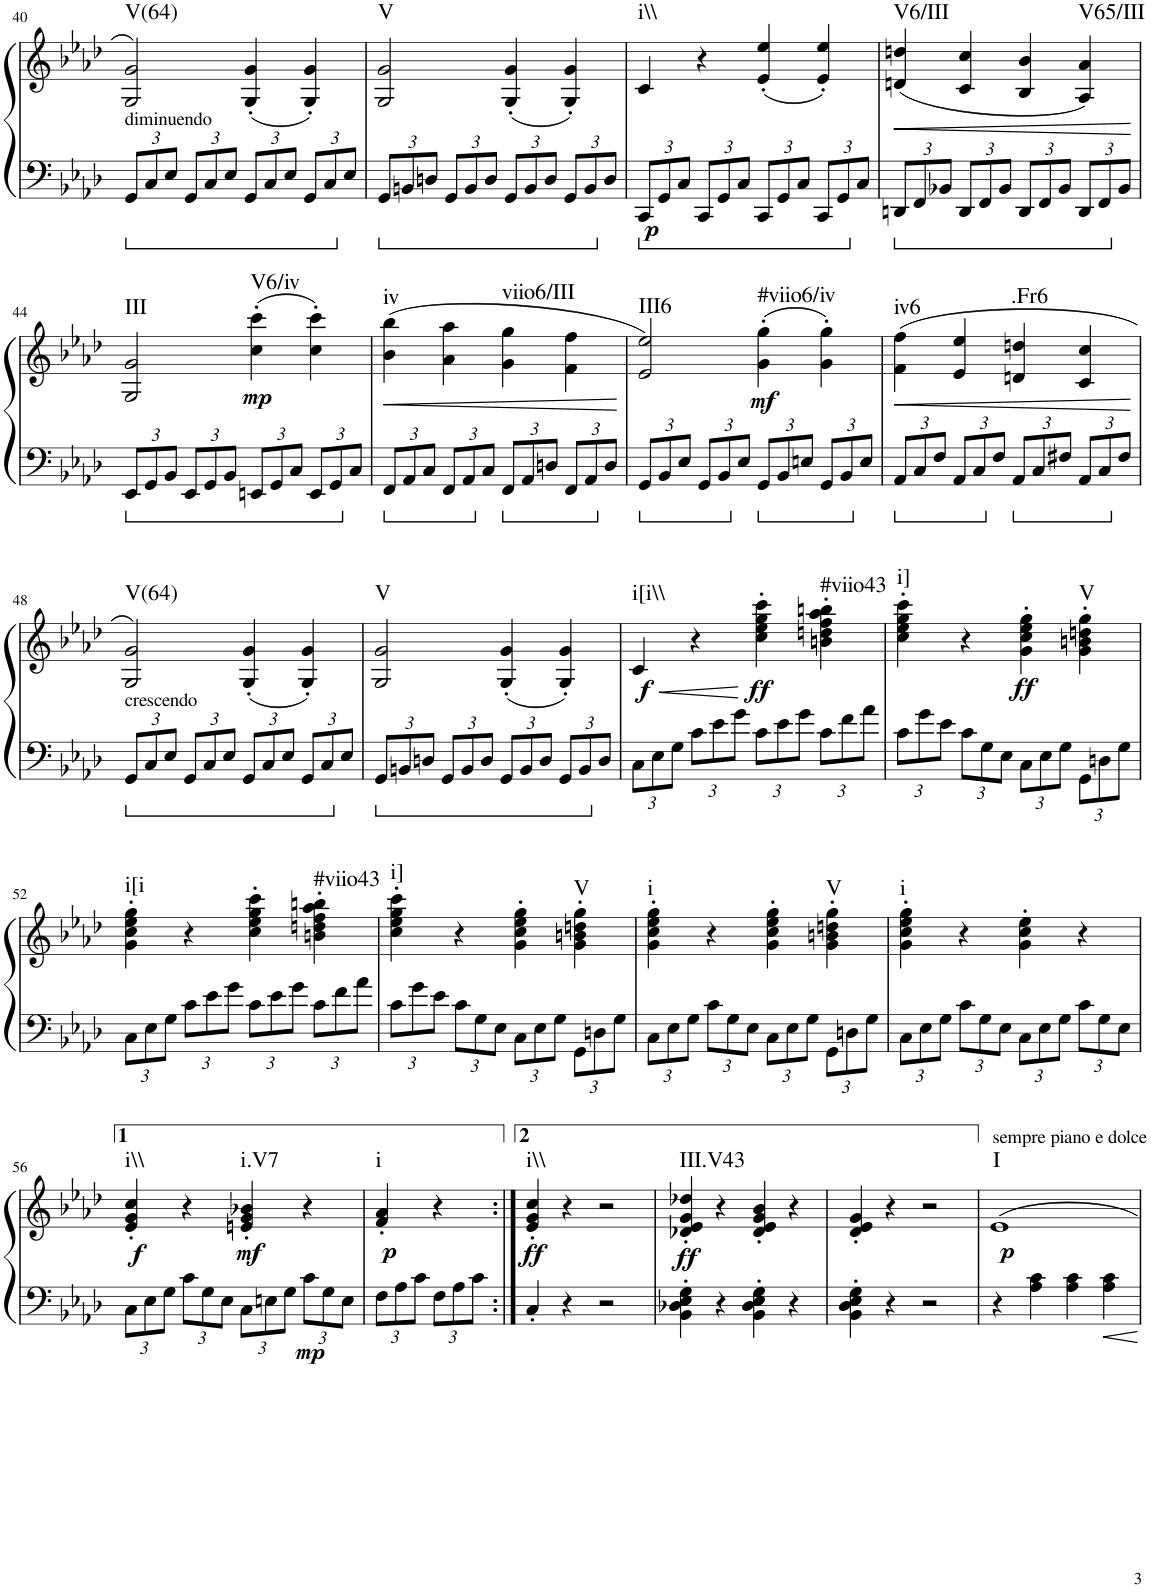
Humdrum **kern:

**kern	**kern	**dynam	**harte
*part1	*part1	*part1	*part1
*staff2	*staff1	*staff1/2	*
*I"Piano	*	*	*
*I'Pno.	*	*	*
!!LO:PB:g=z
*clefF4	*clefG2	*	*
*k[b-e-a-d-]	*k[b-e-a-d-]	*	*
*A-:	*A-:	*	*
*M2/2	*M2/2	*	*
*met(c|)	*met(c|)	*	*
*Xbrackettup	*	*	*
=40	=40	=40	=40
!	!LO:TX:b:t=diminuendo	!	!LO:H:kt=V(64)
12GG/L	2G/ 2g/	.	N
12C/	.	.	.
12E-/J	.	.	.
12GG/L	.	.	.
12C/	.	.	.
12E-/J	.	.	.
12GG/L	(4G/' 4g/'	.	.
12C/	.	.	.
12E-/J	.	.	.
12GG/L	4G/' 4g/')	.	.
12C/	.	.	.
12E-/J	.	.	.
=41	=41	=41	=41
!	!	!	!LO:H:kt=V
12GG/L	2G/ 2g/	.	N
12BBn/	.	.	.
12Dn/J	.	.	.
12GG/L	.	.	.
12BB/	.	.	.
12D/J	.	.	.
12GG/L	(4G/' 4g/'	.	.
12BB/	.	.	.
12D/J	.	.	.
12GG/L	4G/' 4g/')	.	.
12BB/	.	.	.
12D/J	.	.	.
=42	=42	=42	=42
!	!	!LO:DY:b=2	!LO:H:kt=i\\
12CC/L	4c/	p	N
12GG/	.	.	.
12C/J	.	.	.
12CC/L	4r	.	.
12GG/	.	.	.
12C/J	.	.	.
12CC/L	(4e-/' 4ee-/'	.	.
12GG/	.	.	.
12C/J	.	.	.
12CC/L	4e-/' 4ee-/')	.	.
12GG/	.	.	.
12C/J	.	.	.
=43	=43	=43	=43
!	!	!LO:HP:b	!LO:H:kt=V6/III
12DDn/L	(4dn/ 4ddn/	<	N
12FF/	.	.	.
12BB-X/J	.	.	.
12DD/L	4c/ 4cc/	.	.
12FF/	.	.	.
12BB-/J	.	.	.
12DD/L	4B-/ 4b-/	.	.
12FF/	.	.	.
12BB-/J	.	.	.
!	!	!	!LO:H:kt=V65/III
12DD/L	4A-/ 4a-/)	.	N
12FF/	.	.	.
12BB-/J	.	.	.
.	.	[	.
!!LO:LB:g=z
=44	=44	=44	=44
!	!	!	!LO:H:kt=III
12EE-/L	2G/ 2g/	.	N
12GG/	.	.	.
12BB-/J	.	.	.
12EE-/L	.	.	.
12GG/	.	.	.
12BB-/J	.	.	.
!	!	!LO:DY:b	!LO:H:kt=V6/iv
12EEn/L	(4cc\' 4ccc\'	mp	N
12GG/	.	.	.
12C/J	.	.	.
12EE/L	4cc\' 4ccc\')	.	.
12GG/	.	.	.
12C/J	.	.	.
=45	=45	=45	=45
!	!	!LO:HP:b	!LO:H:kt=iv
12FF/L	(4b-\ 4bb-\	<	N
12AA-/	.	.	.
12C/J	.	.	.
12FF/L	4a-\ 4aa-\	.	.
12AA-/	.	.	.
12C/J	.	.	.
!	!	!	!LO:H:kt=viio6/III
12FF/L	4g\ 4gg\	.	N
12AA-/	.	.	.
12Dn/J	.	.	.
12FF/L	4f\ 4ff\	.	.
12AA-/	.	.	.
12D/J	.	.	.
.	.	[	.
=46	=46	=46	=46
!	!	!	!LO:H:kt=III6
12GG/L	2e-/ 2ee-/)	.	N
12BB-/	.	.	.
12E-/J	.	.	.
12GG/L	.	.	.
12BB-/	.	.	.
12E-/J	.	.	.
!	!	!LO:DY:b	!LO:H:kt=#viio6/iv
12GG/L	(4g\' 4gg\'	mf	N
12BB-/	.	.	.
12En/J	.	.	.
12GG/L	4g\' 4gg\')	.	.
12BB-/	.	.	.
12E/J	.	.	.
=47	=47	=47	=47
!	!	!LO:HP:b	!LO:H:kt=iv6
12AA-/L	(4f\ 4ff\	<	N
12C/	.	.	.
12F/J	.	.	.
12AA-/L	4e-/ 4ee-/	.	.
12C/	.	.	.
12F/J	.	.	.
!	!	!	!LO:H:kt=.Fr6
12AA-/L	4dn/ 4ddn/	.	N
12C/	.	.	.
12F#X/J	.	.	.
12AA-/L	4c/ 4cc/	.	.
12C/	.	.	.
12F#/J	.	.	.
.	.	[	.
!!LO:LB:g=z
=48	=48	=48	=48
!	!LO:TX:b:t=crescendo	!	!LO:H:kt=V(64)
12GG/L	2G/ 2g/)	.	N
12C/	.	.	.
12E-/J	.	.	.
12GG/L	.	.	.
12C/	.	.	.
12E-/J	.	.	.
12GG/L	(4G/' 4g/'	.	.
12C/	.	.	.
12E-/J	.	.	.
12GG/L	4G/' 4g/')	.	.
12C/	.	.	.
12E-/J	.	.	.
=49	=49	=49	=49
!	!	!	!LO:H:kt=V
12GG/L	2G/ 2g/	.	N
12BBn/	.	.	.
12Dn/J	.	.	.
12GG/L	.	.	.
12BB/	.	.	.
12D/J	.	.	.
12GG/L	(4G/' 4g/'	.	.
12BB/	.	.	.
12D/J	.	.	.
12GG/L	4G/' 4g/')	.	.
12BB/	.	.	.
12D/J	.	.	.
=50	=50	=50	=50
!	!	!LO:HP:b	!
!	!	!LO:DY:n=1:b	!LO:H:kt=i[i\\
12C\L	4c/	< f	N
12E-\	.	.	.
12G\J	.	.	.
12c\L	4r	.	.
12e-\	.	.	.
12g\J	.	.	.
!	!	!LO:DY:n=2:b	!
12c\L	4cc\' 4ee-\' 4gg\' 4ccc\'	[ ff	.
12e-\	.	.	.
12g\J	.	.	.
!	!	!	!LO:H:kt=#viio43
12c\L	4bn\' 4ddn\' 4ff\' 4aa-\' 4bbn\'	.	N
12f\	.	.	.
12a-\J	.	.	.
=51	=51	=51	=51
!	!	!	!LO:H:kt=i]
12c\L	4cc\' 4ee-\' 4gg\' 4ccc\'	.	N
12g\	.	.	.
12e-\J	.	.	.
12c\L	4r	.	.
12G\	.	.	.
12E-\J	.	.	.
!	!	!LO:DY:b	!
12C\L	4g\' 4cc\' 4ee-\' 4gg\'	ff	.
12E-\	.	.	.
12G\J	.	.	.
!	!	!	!LO:H:kt=V
12GG\L	4g\' 4bn\' 4ddn\' 4gg\'	.	N
12Dn\	.	.	.
12G\J	.	.	.
!!LO:LB:g=z
=52	=52	=52	=52
!	!	!	!LO:H:kt=i[i
12C\L	4g\' 4cc\' 4ee-\' 4gg\'	.	N
12E-\	.	.	.
12G\J	.	.	.
12c\L	4r	.	.
12e-\	.	.	.
12g\J	.	.	.
12c\L	4cc\' 4ee-\' 4gg\' 4ccc\'	.	.
12e-\	.	.	.
12g\J	.	.	.
!	!	!	!LO:H:kt=#viio43
12c\L	4bn\' 4ddn\' 4ff\' 4aa-\' 4bbn\'	.	N
12f\	.	.	.
12a-\J	.	.	.
=53	=53	=53	=53
!	!	!	!LO:H:kt=i]
12c\L	4cc\' 4ee-\' 4gg\' 4ccc\'	.	N
12g\	.	.	.
12e-\J	.	.	.
12c\L	4r	.	.
12G\	.	.	.
12E-\J	.	.	.
12C\L	4g\' 4cc\' 4ee-\' 4gg\'	.	.
12E-\	.	.	.
12G\J	.	.	.
!	!	!	!LO:H:kt=V
12GG\L	4g\' 4bn\' 4ddn\' 4gg\'	.	N
12Dn\	.	.	.
12G\J	.	.	.
=54	=54	=54	=54
!	!	!	!LO:H:kt=i
12C\L	4g\' 4cc\' 4ee-\' 4gg\'	.	N
12E-\	.	.	.
12G\J	.	.	.
12c\L	4r	.	.
12G\	.	.	.
12E-\J	.	.	.
12C\L	4g\' 4cc\' 4ee-\' 4gg\'	.	.
12E-\	.	.	.
12G\J	.	.	.
!	!	!	!LO:H:kt=V
12GG\L	4g\' 4bn\' 4ddn\' 4gg\'	.	N
12Dn\	.	.	.
12G\J	.	.	.
=55	=55	=55	=55
!	!	!	!LO:H:kt=i
12C\L	4g\' 4cc\' 4ee-\' 4gg\'	.	N
12E-\	.	.	.
12G\J	.	.	.
12c\L	4r	.	.
12G\	.	.	.
12E-\J	.	.	.
12C\L	4g\' 4cc\' 4ee-\'	.	.
12E-\	.	.	.
12G\J	.	.	.
12c\L	4r	.	.
12G\	.	.	.
12E-\J	.	.	.
!!LO:LB:g=z
=56	=56	=56	=56
!	!	!LO:DY:b	!LO:H:kt=i\\
12C\L	4e-/' 4g/' 4cc/'	f	N
12E-\	.	.	.
12G\J	.	.	.
12c\L	4r	.	.
12G\	.	.	.
12E-\J	.	.	.
!	!	!LO:DY:b	!LO:H:kt=i.V7
12C\L	4en/' 4g/' 4b-X/'	mf	N
12En\	.	.	.
12G\J	.	.	.
!	!	!LO:DY:b=2	!
12c\L	4r	mp	.
12G\	.	.	.
12E\J	.	.	.
=57	=57	=57	=57
!	!	!LO:DY:b	!LO:H:kt=i
12F\L	4f/' 4a-/'	p	N
12A-\	.	.	.
12c\J	.	.	.
12F\L	4r	.	.
12A-\	.	.	.
12c\J	.	.	.
=56:|!	=56:|!	=56:|!	=56:|!
!	!	!LO:DY:b	!LO:H:kt=i\\
4C'/	4e-/' 4g/' 4cc/'	ff	N
4r	4r	.	.
2r	2r	.	.
=57	=57	=57	=57
!	!	!LO:DY:b	!LO:H:kt=III.V43
4BB-\' 4D-X\' 4E-\' 4G\'	4d-X/' 4e-/' 4g/' 4dd-X/'	ff	N
4r	4r	.	.
4BB-\' 4D-\' 4E-\' 4G\'	4d-/' 4e-/' 4g/' 4b-/'	.	.
4r	4r	.	.
=58	=58	=58	=58
4BB-\' 4D-\' 4E-\' 4G\'	4d-/' 4e-/' 4g/'	.	.
4r	4r	.	.
2r	2r	.	.
=59	=59	=59	=59
!	!LO:TX:a:t=sempre piano e dolce	!	!
!	!	!LO:DY:b	!LO:H:kt=I
4r	1e-	p	N
4A-\ 4c\	.	.	.
4A-\ 4c\	.	.	.
4A-\ 4c\	.	.	.
=	=	=	=
*-	*-	*-	*-
